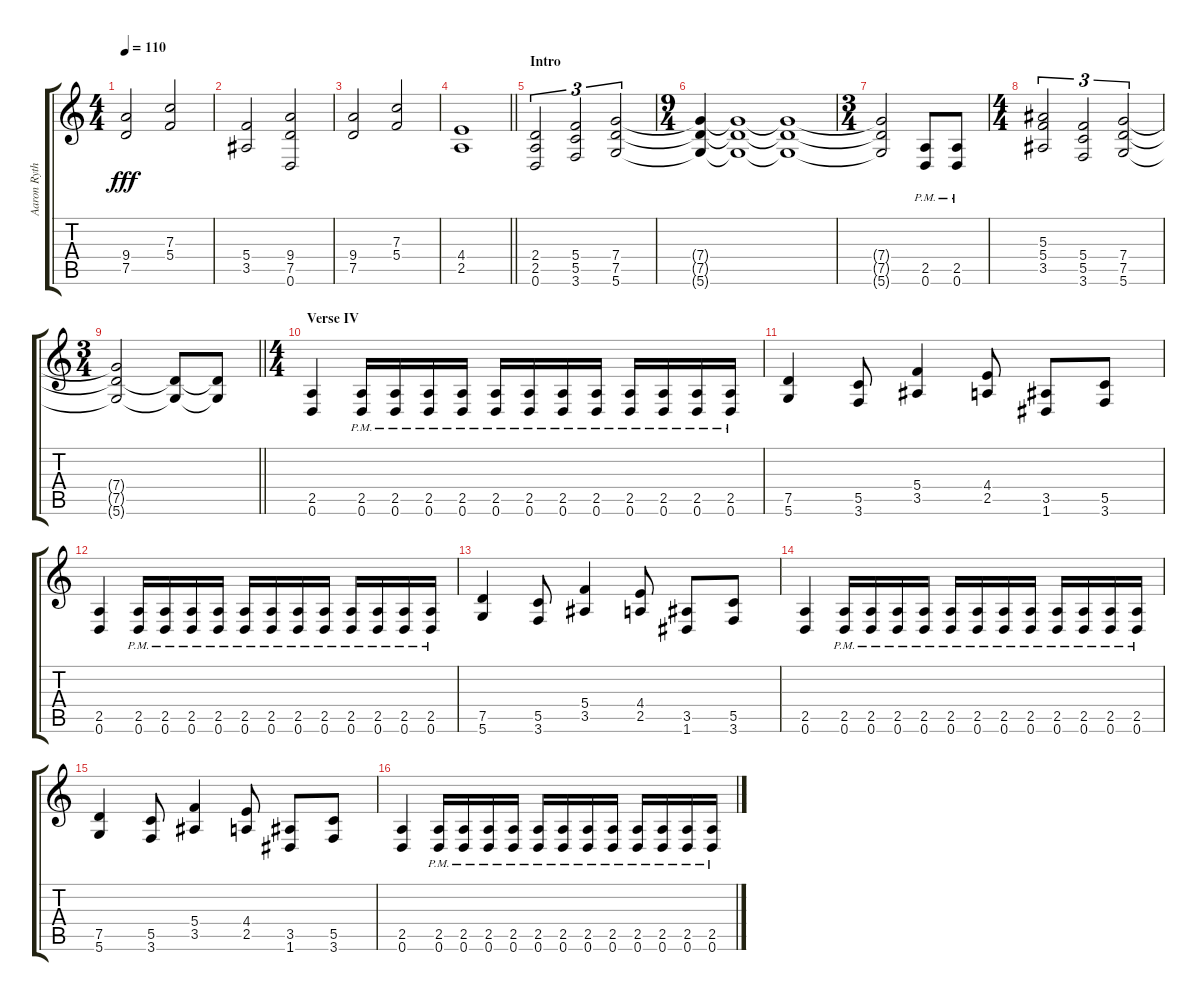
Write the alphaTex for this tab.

\track ("Aaron Rythm" "Aaron Ryth") {instrument overdrivenguitar}
\staff {score tabs}
\tuning (D4 A3 F3 C3 G2 D2) {hide}
\ts (4 4)
\tempo 110
\clef g2
\ks c
(9.4 7.5).2{dy fff} (7.3 5.4).2 |
(5.4 3.5).2 (9.4 7.5 0.6).2 |
(9.4 7.5).2 (7.3 5.4).2 |
\barLineRight lightlight
(4.4 2.5).1 |
\section ("" "Intro")
(2.4 2.5 0.6).2{tu (3 2)} (5.4 5.5 3.6).2{tu (3 2)} (7.4 7.5 5.6).2{tu (3 2)} |
\ts (9 4)
(7.4{t} 7.5{t} 5.6{t}).4 (7.4{t} 7.5{t} 5.6{t}).1 (7.4{t} 7.5{t} 5.6{t}).1 |
\ts (3 4)
(7.4{t} 7.5{t} 5.6{t}).2 (2.5{pm} 0.6{pm}).8 (2.5{pm} 0.6{pm}).8 |
\ts (4 4)
(5.3 5.4 3.5).2{tu (3 2)} (5.4 5.5 3.6).2{tu (3 2)} (7.4 7.5 5.6).2{tu (3 2)} |
\ts (3 4)
\barLineRight lightlight
(7.4{t} 7.5{t} 5.6{t}).2 (7.5{t} 5.6{t}).8 (7.5{t} 5.6{t}).8 |
\ts (4 4)
\section ("" "Verse IV")
(2.5 0.6).4 (2.5{pm} 0.6{pm}).16 (2.5{pm} 0.6{pm}).16 (2.5{pm} 0.6{pm}).16 (2.5{pm} 0.6{pm}).16 (2.5{pm} 0.6{pm}).16 (2.5{pm} 0.6{pm}).16 (2.5{pm} 0.6{pm}).16 (2.5{pm} 0.6{pm}).16 (2.5{pm} 0.6{pm}).16 (2.5{pm} 0.6{pm}).16 (2.5{pm} 0.6{pm}).16 (2.5{pm} 0.6{pm}).16 |
(7.5 5.6).4 (5.5 3.6).8 (5.4 3.5).4 (4.4 2.5).8 (3.5 1.6).8 (5.5 3.6).8 |
(2.5 0.6).4 (2.5{pm} 0.6{pm}).16 (2.5{pm} 0.6{pm}).16 (2.5{pm} 0.6{pm}).16 (2.5{pm} 0.6{pm}).16 (2.5{pm} 0.6{pm}).16 (2.5{pm} 0.6{pm}).16 (2.5{pm} 0.6{pm}).16 (2.5{pm} 0.6{pm}).16 (2.5{pm} 0.6{pm}).16 (2.5{pm} 0.6{pm}).16 (2.5{pm} 0.6{pm}).16 (2.5{pm} 0.6{pm}).16 |
(7.5 5.6).4 (5.5 3.6).8 (5.4 3.5).4 (4.4 2.5).8 (3.5 1.6).8 (5.5 3.6).8 |
(2.5 0.6).4 (2.5{pm} 0.6{pm}).16 (2.5{pm} 0.6{pm}).16 (2.5{pm} 0.6{pm}).16 (2.5{pm} 0.6{pm}).16 (2.5{pm} 0.6{pm}).16 (2.5{pm} 0.6{pm}).16 (2.5{pm} 0.6{pm}).16 (2.5{pm} 0.6{pm}).16 (2.5{pm} 0.6{pm}).16 (2.5{pm} 0.6{pm}).16 (2.5{pm} 0.6{pm}).16 (2.5{pm} 0.6{pm}).16 |
(7.5 5.6).4 (5.5 3.6).8 (5.4 3.5).4 (4.4 2.5).8 (3.5 1.6).8 (5.5 3.6).8 |
(2.5 0.6).4 (2.5{pm} 0.6{pm}).16 (2.5{pm} 0.6{pm}).16 (2.5{pm} 0.6{pm}).16 (2.5{pm} 0.6{pm}).16 (2.5{pm} 0.6{pm}).16 (2.5{pm} 0.6{pm}).16 (2.5{pm} 0.6{pm}).16 (2.5{pm} 0.6{pm}).16 (2.5{pm} 0.6{pm}).16 (2.5{pm} 0.6{pm}).16 (2.5{pm} 0.6{pm}).16 (2.5{pm} 0.6{pm}).16
